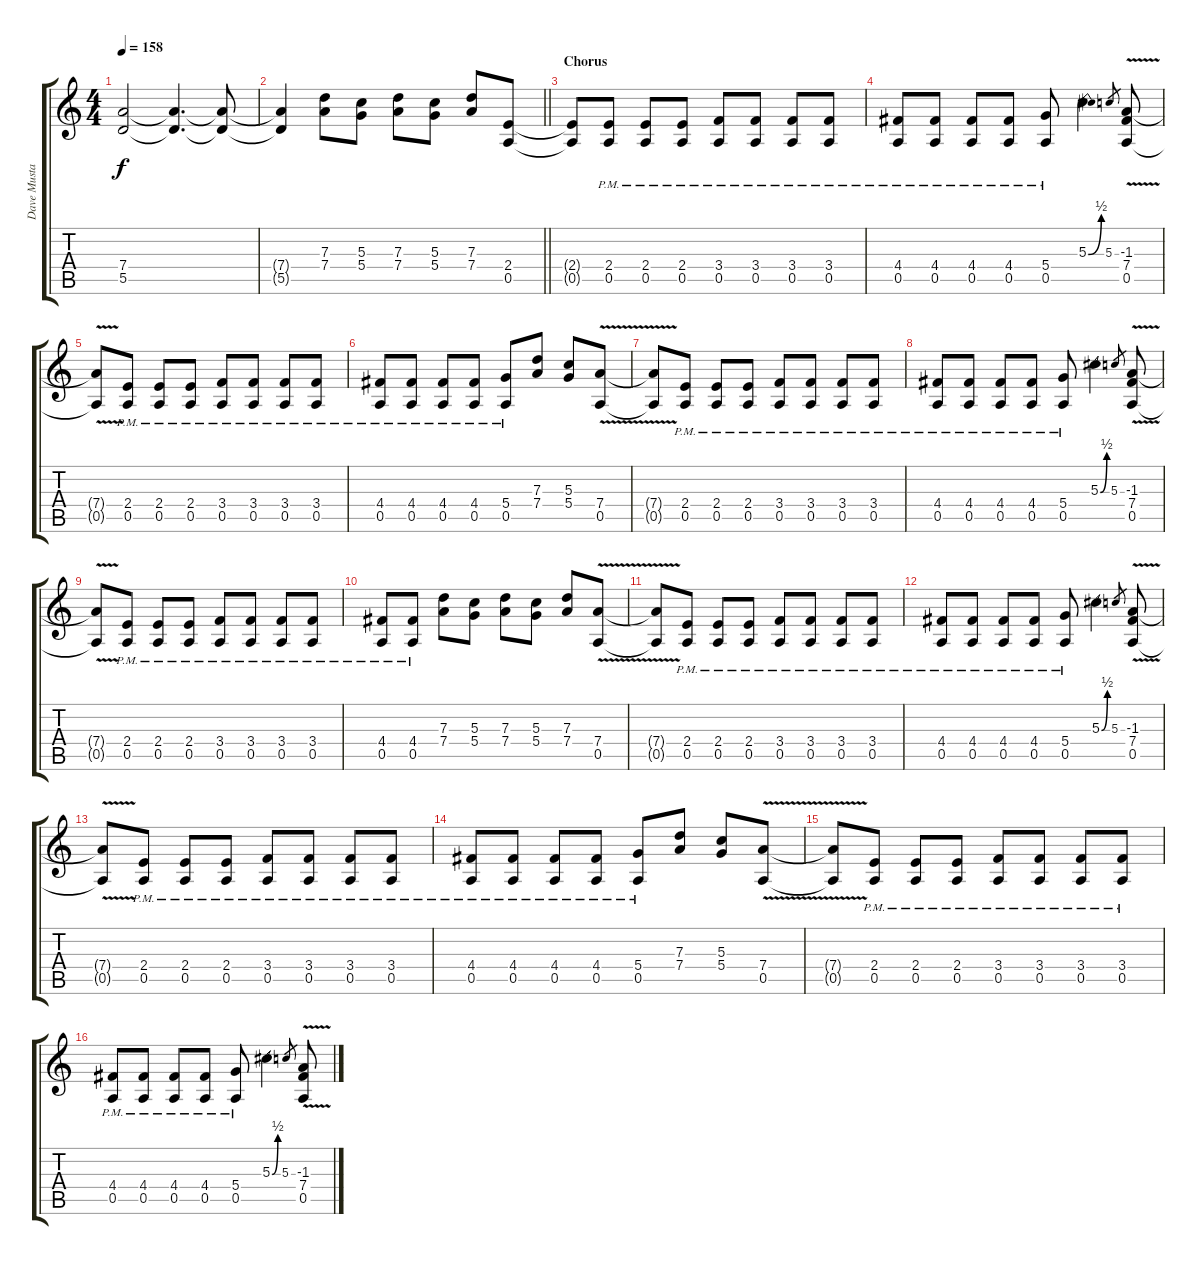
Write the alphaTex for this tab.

\track ("Dave Mustaine" "Dave Musta") {instrument distortionguitar}
\staff {score tabs}
\tuning (E4 B3 G3 D3 A2 E2) {hide}
\ts (4 4)
\tempo 158
\clef g2
\ks c
(7.4{t} 5.5{t}).2{dy f} (7.4{t} 5.5{t}).4{d} (7.4{t} 5.5{t}).8 |
\barLineRight lightlight
(7.4{t} 5.5{t}).4 (7.3 7.4).8 (5.3 5.4).8 (7.3 7.4).8 (5.3 5.4).8 (7.3 7.4).8 (2.4 0.5).8 |
\section ("" "Chorus")
(2.4{t} 0.5{t}).8 (2.4{pm} 0.5{pm}).8 (2.4{pm} 0.5{pm}).8 (2.4{pm} 0.5{pm}).8 (3.4{pm} 0.5{pm}).8 (3.4{pm} 0.5{pm}).8 (3.4{pm} 0.5{pm}).8 (3.4{pm} 0.5{pm}).8 |
(4.4{pm} 0.5{pm}).8 (4.4{pm} 0.5{pm}).8 (4.4{pm} 0.5{pm}).8 (4.4{pm} 0.5{pm}).8 (5.4{pm} 0.5{pm}).8 5.3{be (bend 0 0 60 2)}.4 5.3.8{gr} (-1.3 7.4{v} 0.5{v}).8 |
(7.4{v t} 0.5{v t}).8 (2.4{pm} 0.5{pm}).8 (2.4{pm} 0.5{pm}).8 (2.4{pm} 0.5{pm}).8 (3.4{pm} 0.5{pm}).8 (3.4{pm} 0.5{pm}).8 (3.4{pm} 0.5{pm}).8 (3.4{pm} 0.5{pm}).8 |
(4.4{pm} 0.5{pm}).8 (4.4{pm} 0.5{pm}).8 (4.4{pm} 0.5{pm}).8 (4.4{pm} 0.5{pm}).8 (5.4{pm} 0.5{pm}).8 (7.3 7.4).8 (5.3 5.4).8 (7.4{v} 0.5{v}).8 |
(7.4{v t} 0.5{v t}).8 (2.4{pm} 0.5{pm}).8 (2.4{pm} 0.5{pm}).8 (2.4{pm} 0.5{pm}).8 (3.4{pm} 0.5{pm}).8 (3.4{pm} 0.5{pm}).8 (3.4{pm} 0.5{pm}).8 (3.4{pm} 0.5{pm}).8 |
(4.4{pm} 0.5{pm}).8 (4.4{pm} 0.5{pm}).8 (4.4{pm} 0.5{pm}).8 (4.4{pm} 0.5{pm}).8 (5.4{pm} 0.5{pm}).8 5.3{be (bend 0 0 60 2)}.4 5.3.8{gr} (-1.3 7.4{v} 0.5{v}).8 |
(7.4{v t} 0.5{v t}).8 (2.4{pm} 0.5{pm}).8 (2.4{pm} 0.5{pm}).8 (2.4{pm} 0.5{pm}).8 (3.4{pm} 0.5{pm}).8 (3.4{pm} 0.5{pm}).8 (3.4{pm} 0.5{pm}).8 (3.4{pm} 0.5{pm}).8 |
(4.4{pm} 0.5{pm}).8 (4.4{pm} 0.5{pm}).8 (7.3 7.4).8 (5.3 5.4).8 (7.3 7.4).8 (5.3 5.4).8 (7.3 7.4).8 (7.4{v} 0.5{v}).8 |
(7.4{v t} 0.5{v t}).8 (2.4{pm} 0.5{pm}).8 (2.4{pm} 0.5{pm}).8 (2.4{pm} 0.5{pm}).8 (3.4{pm} 0.5{pm}).8 (3.4{pm} 0.5{pm}).8 (3.4{pm} 0.5{pm}).8 (3.4{pm} 0.5{pm}).8 |
(4.4{pm} 0.5{pm}).8 (4.4{pm} 0.5{pm}).8 (4.4{pm} 0.5{pm}).8 (4.4{pm} 0.5{pm}).8 (5.4{pm} 0.5{pm}).8 5.3{be (bend 0 0 60 2)}.4 5.3.8{gr} (-1.3 7.4{v} 0.5{v}).8 |
(7.4{v t} 0.5{v t}).8 (2.4{pm} 0.5{pm}).8 (2.4{pm} 0.5{pm}).8 (2.4{pm} 0.5{pm}).8 (3.4{pm} 0.5{pm}).8 (3.4{pm} 0.5{pm}).8 (3.4{pm} 0.5{pm}).8 (3.4{pm} 0.5{pm}).8 |
(4.4{pm} 0.5{pm}).8 (4.4{pm} 0.5{pm}).8 (4.4{pm} 0.5{pm}).8 (4.4{pm} 0.5{pm}).8 (5.4{pm} 0.5{pm}).8 (7.3 7.4).8 (5.3 5.4).8 (7.4{v} 0.5{v}).8 |
(7.4{v t} 0.5{v t}).8 (2.4{pm} 0.5{pm}).8 (2.4{pm} 0.5{pm}).8 (2.4{pm} 0.5{pm}).8 (3.4{pm} 0.5{pm}).8 (3.4{pm} 0.5{pm}).8 (3.4{pm} 0.5{pm}).8 (3.4{pm} 0.5{pm}).8 |
(4.4{pm} 0.5{pm}).8 (4.4{pm} 0.5{pm}).8 (4.4{pm} 0.5{pm}).8 (4.4{pm} 0.5{pm}).8 (5.4{pm} 0.5{pm}).8 5.3{be (bend 0 0 60 2)}.4 5.3.8{gr} (-1.3 7.4{v} 0.5{v}).8
